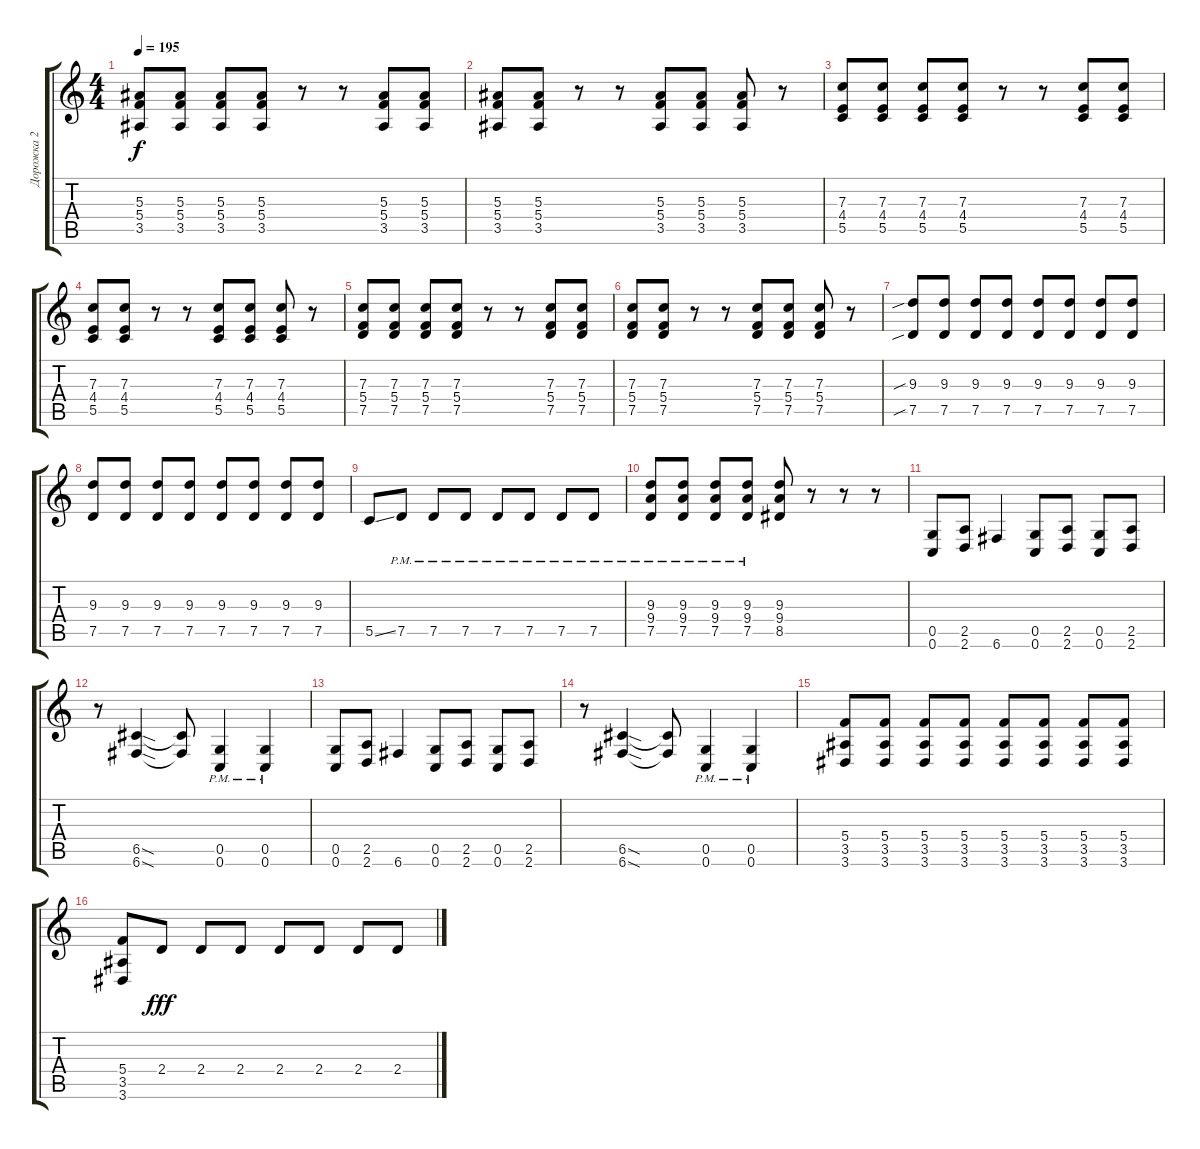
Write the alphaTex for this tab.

\track ("Дорожка 2" "Дорожка 2") {instrument overdrivenguitar}
\staff {score tabs}
\tuning (D4 A3 F3 C3 G2 C2) {hide}
\ts (4 4)
\tempo 195
\clef g2
\ks c
(5.3 5.4 3.5).8{dy f} (5.3 5.4 3.5).8 (5.3 5.4 3.5).8 (5.3 5.4 3.5).8 r.8 r.8 (5.3 5.4 3.5).8 (5.3 5.4 3.5).8 |
(5.3 5.4 3.5).8 (5.3 5.4 3.5).8 r.8 r.8 (5.3 5.4 3.5).8 (5.3 5.4 3.5).8 (5.3 5.4 3.5).8 r.8 |
(7.3 4.4 5.5).8 (7.3 4.4 5.5).8 (7.3 4.4 5.5).8 (7.3 4.4 5.5).8 r.8 r.8 (7.3 4.4 5.5).8 (7.3 4.4 5.5).8 |
(7.3 4.4 5.5).8 (7.3 4.4 5.5).8 r.8 r.8 (7.3 4.4 5.5).8 (7.3 4.4 5.5).8 (7.3 4.4 5.5).8 r.8 |
(7.3 5.4 7.5).8 (7.3 5.4 7.5).8 (7.3 5.4 7.5).8 (7.3 5.4 7.5).8 r.8 r.8 (7.3 5.4 7.5).8 (7.3 5.4 7.5).8 |
(7.3 5.4 7.5).8 (7.3 5.4 7.5).8 r.8 r.8 (7.3 5.4 7.5).8 (7.3 5.4 7.5).8 (7.3 5.4 7.5).8 r.8 |
(9.3{sib} 7.5{sib}).8 (9.3 7.5).8 (9.3 7.5).8 (9.3 7.5).8 (9.3 7.5).8 (9.3 7.5).8 (9.3 7.5).8 (9.3 7.5).8 |
(9.3 7.5).8 (9.3 7.5).8 (9.3 7.5).8 (9.3 7.5).8 (9.3 7.5).8 (9.3 7.5).8 (9.3 7.5).8 (9.3 7.5).8 |
5.5{ss}.8 7.5{pm}.8 7.5{pm}.8 7.5{pm}.8 7.5{pm}.8 7.5{pm}.8 7.5{pm}.8 7.5{pm}.8 |
(9.3 9.4 7.5{pm}).8 (9.3 9.4 7.5{pm}).8 (9.3 9.4 7.5{pm}).8 (9.3 9.4 7.5{pm}).8 (9.3 9.4 8.5).8 r.8 r.8 r.8 |
(0.5 0.6).8 (2.5 2.6).8 6.6.4 (0.5 0.6).8 (2.5 2.6).8 (0.5 0.6).8 (2.5 2.6).8 |
r.8 (6.5{sod} 6.6{sod}).4 (6.5{t} 6.6{t}).8 (0.5{pm} 0.6{pm}).4 (0.5{pm} 0.6{pm}).4 |
(0.5 0.6).8 (2.5 2.6).8 6.6.4 (0.5 0.6).8 (2.5 2.6).8 (0.5 0.6).8 (2.5 2.6).8 |
r.8 (6.5{sod} 6.6{sod}).4 (6.5{t} 6.6{t}).8 (0.5{pm} 0.6{pm}).4 (0.5{pm} 0.6{pm}).4 |
(5.4 3.5 3.6).8 (5.4 3.5 3.6).8 (5.4 3.5 3.6).8 (5.4 3.5 3.6).8 (5.4 3.5 3.6).8 (5.4 3.5 3.6).8 (5.4 3.5 3.6).8 (5.4 3.5 3.6).8 |
(5.4 3.5 3.6).8 2.4.8{dy fff} 2.4.8 2.4.8 2.4.8 2.4.8 2.4.8 2.4.8
